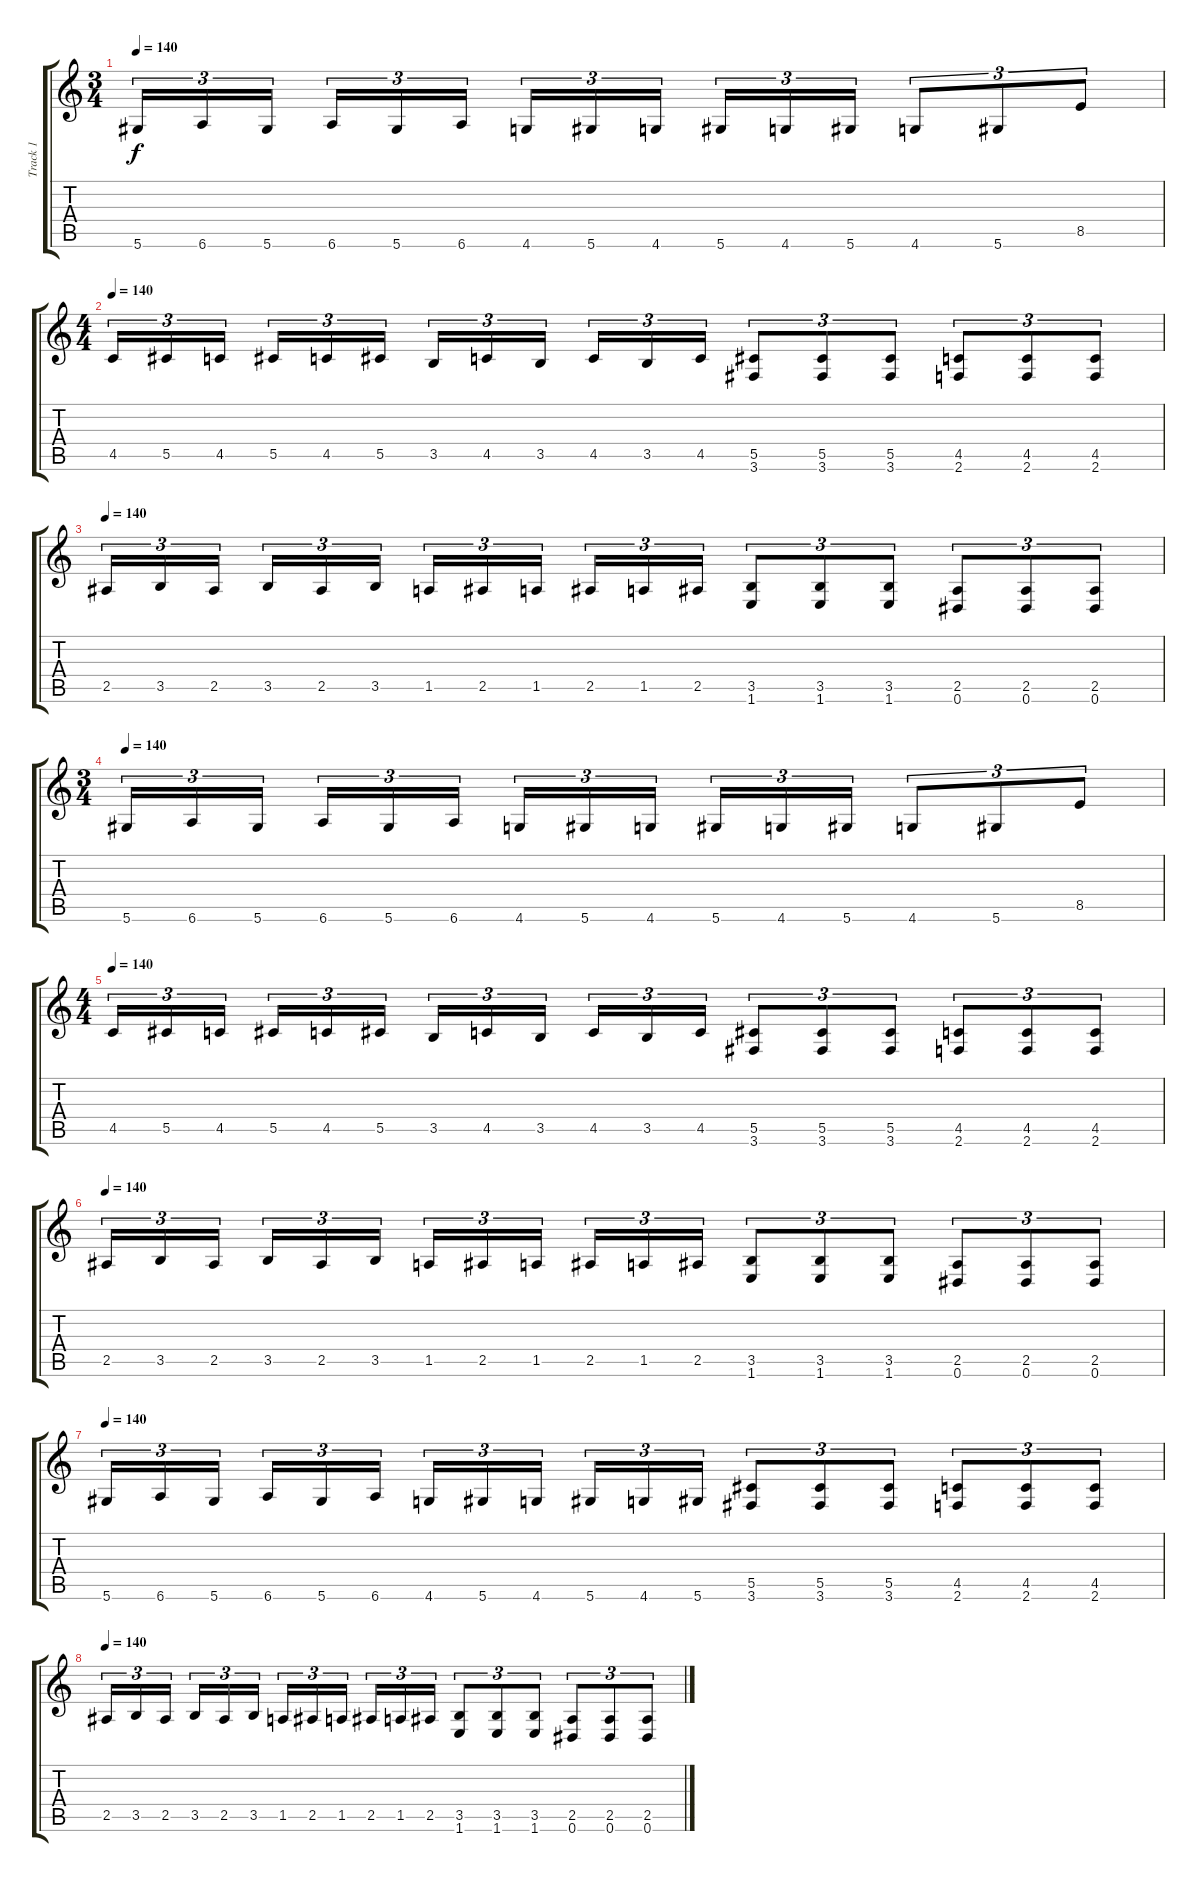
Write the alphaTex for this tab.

\track ("Track 1" "Track 1") {instrument distortionguitar}
\staff {score tabs}
\tuning (Eb4 Bb3 Gb3 Db3 Ab2 Eb2) {hide}
\ts (3 4)
\tempo 140
\clef g2
\ks c
5.6.16{tu (3 2) dy f} 6.6.16{tu (3 2)} 5.6.16{tu (3 2)} 6.6.16{tu (3 2)} 5.6.16{tu (3 2)} 6.6.16{tu (3 2)} 4.6.16{tu (3 2)} 5.6.16{tu (3 2)} 4.6.16{tu (3 2)} 5.6.16{tu (3 2)} 4.6.16{tu (3 2)} 5.6.16{tu (3 2)} 4.6.8{tu (3 2)} 5.6.8{tu (3 2)} 8.5.8{tu (3 2)} |
\ts (4 4)
\tempo 140
4.5.16{tu (3 2)} 5.5.16{tu (3 2)} 4.5.16{tu (3 2)} 5.5.16{tu (3 2)} 4.5.16{tu (3 2)} 5.5.16{tu (3 2)} 3.5.16{tu (3 2)} 4.5.16{tu (3 2)} 3.5.16{tu (3 2)} 4.5.16{tu (3 2)} 3.5.16{tu (3 2)} 4.5.16{tu (3 2)} (5.5 3.6).8{tu (3 2)} (5.5 3.6).8{tu (3 2)} (5.5 3.6).8{tu (3 2)} (4.5 2.6).8{tu (3 2)} (4.5 2.6).8{tu (3 2)} (4.5 2.6).8{tu (3 2)} |
\tempo 140
2.5.16{tu (3 2)} 3.5.16{tu (3 2)} 2.5.16{tu (3 2)} 3.5.16{tu (3 2)} 2.5.16{tu (3 2)} 3.5.16{tu (3 2)} 1.5.16{tu (3 2)} 2.5.16{tu (3 2)} 1.5.16{tu (3 2)} 2.5.16{tu (3 2)} 1.5.16{tu (3 2)} 2.5.16{tu (3 2)} (3.5 1.6).8{tu (3 2)} (3.5 1.6).8{tu (3 2)} (3.5 1.6).8{tu (3 2)} (2.5 0.6).8{tu (3 2)} (2.5 0.6).8{tu (3 2)} (2.5 0.6).8{tu (3 2)} |
\ts (3 4)
\tempo 140
5.6.16{tu (3 2)} 6.6.16{tu (3 2)} 5.6.16{tu (3 2)} 6.6.16{tu (3 2)} 5.6.16{tu (3 2)} 6.6.16{tu (3 2)} 4.6.16{tu (3 2)} 5.6.16{tu (3 2)} 4.6.16{tu (3 2)} 5.6.16{tu (3 2)} 4.6.16{tu (3 2)} 5.6.16{tu (3 2)} 4.6.8{tu (3 2)} 5.6.8{tu (3 2)} 8.5.8{tu (3 2)} |
\ts (4 4)
\tempo 140
4.5.16{tu (3 2)} 5.5.16{tu (3 2)} 4.5.16{tu (3 2)} 5.5.16{tu (3 2)} 4.5.16{tu (3 2)} 5.5.16{tu (3 2)} 3.5.16{tu (3 2)} 4.5.16{tu (3 2)} 3.5.16{tu (3 2)} 4.5.16{tu (3 2)} 3.5.16{tu (3 2)} 4.5.16{tu (3 2)} (5.5 3.6).8{tu (3 2)} (5.5 3.6).8{tu (3 2)} (5.5 3.6).8{tu (3 2)} (4.5 2.6).8{tu (3 2)} (4.5 2.6).8{tu (3 2)} (4.5 2.6).8{tu (3 2)} |
\tempo 140
2.5.16{tu (3 2)} 3.5.16{tu (3 2)} 2.5.16{tu (3 2)} 3.5.16{tu (3 2)} 2.5.16{tu (3 2)} 3.5.16{tu (3 2)} 1.5.16{tu (3 2)} 2.5.16{tu (3 2)} 1.5.16{tu (3 2)} 2.5.16{tu (3 2)} 1.5.16{tu (3 2)} 2.5.16{tu (3 2)} (3.5 1.6).8{tu (3 2)} (3.5 1.6).8{tu (3 2)} (3.5 1.6).8{tu (3 2)} (2.5 0.6).8{tu (3 2)} (2.5 0.6).8{tu (3 2)} (2.5 0.6).8{tu (3 2)} |
\tempo 140
5.6.16{tu (3 2)} 6.6.16{tu (3 2)} 5.6.16{tu (3 2)} 6.6.16{tu (3 2)} 5.6.16{tu (3 2)} 6.6.16{tu (3 2)} 4.6.16{tu (3 2)} 5.6.16{tu (3 2)} 4.6.16{tu (3 2)} 5.6.16{tu (3 2)} 4.6.16{tu (3 2)} 5.6.16{tu (3 2)} (5.5 3.6).8{tu (3 2)} (5.5 3.6).8{tu (3 2)} (5.5 3.6).8{tu (3 2)} (4.5 2.6).8{tu (3 2)} (4.5 2.6).8{tu (3 2)} (4.5 2.6).8{tu (3 2)} |
\tempo 140
2.5.16{tu (3 2)} 3.5.16{tu (3 2)} 2.5.16{tu (3 2)} 3.5.16{tu (3 2)} 2.5.16{tu (3 2)} 3.5.16{tu (3 2)} 1.5.16{tu (3 2)} 2.5.16{tu (3 2)} 1.5.16{tu (3 2)} 2.5.16{tu (3 2)} 1.5.16{tu (3 2)} 2.5.16{tu (3 2)} (3.5 1.6).8{tu (3 2)} (3.5 1.6).8{tu (3 2)} (3.5 1.6).8{tu (3 2)} (2.5 0.6).8{tu (3 2)} (2.5 0.6).8{tu (3 2)} (2.5 0.6).8{tu (3 2)}
